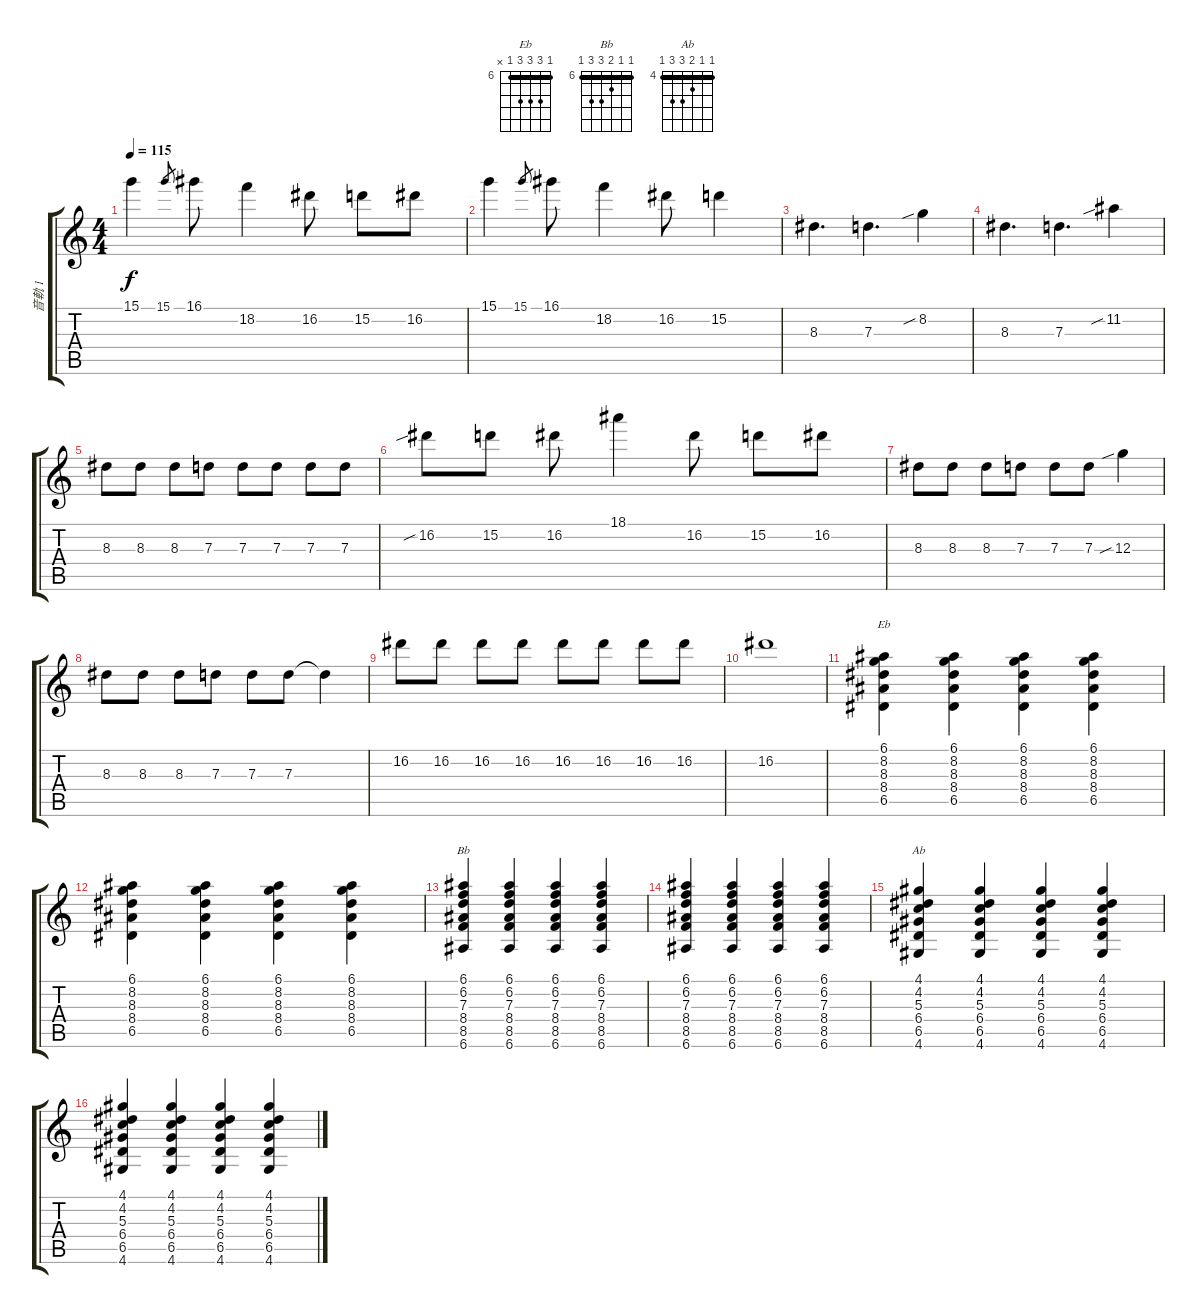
\track ("音軌 1" "音軌 1") {instrument electricguitarclean}
\staff {score tabs}
\tuning (E4 B3 G3 D3 A2 E2) {hide}
\chord ("Eb" 6 8 8 8 6 x) {firstfret 6 barre 6}
\chord ("Bb" 6 6 7 8 8 6) {firstfret 6 barre 6}
\chord ("Ab" 4 4 5 6 6 4) {firstfret 4 barre 4}
\ts (4 4)
\tempo 115
\clef g2
\ks c
15.1.4{dy f} 15.1.8{gr} 16.1.8 18.2.4 16.2.8 15.2.8 16.2.8 |
15.1.4 15.1.8{gr} 16.1.8 18.2.4 16.2.8 15.2.4 |
8.3.4{d} 7.3.4{d} 8.2{sib}.4 |
8.3.4{d} 7.3.4{d} 11.2{sib}.4 |
8.3.8 8.3.8 8.3.8 7.3.8 7.3.8 7.3.8 7.3.8 7.3.8 |
16.2{sib}.8 15.2.8 16.2.8 18.1.4 16.2.8 15.2.8 16.2.8 |
8.3.8 8.3.8 8.3.8 7.3.8 7.3.8 7.3.8 12.3{sib}.4 |
8.3.8 8.3.8 8.3.8 7.3.8 7.3.8 7.3.8 7.3{t}.4 |
16.2.8 16.2.8 16.2.8 16.2.8 16.2.8 16.2.8 16.2.8 16.2.8 |
16.2.1 |
(6.1 8.2 8.3 8.4 6.5).4{ch "Eb" instrument acousticguitarsteel} (6.1 8.2 8.3 8.4 6.5).4 (6.1 8.2 8.3 8.4 6.5).4 (6.1 8.2 8.3 8.4 6.5).4 |
(6.1 8.2 8.3 8.4 6.5).4 (6.1 8.2 8.3 8.4 6.5).4 (6.1 8.2 8.3 8.4 6.5).4 (6.1 8.2 8.3 8.4 6.5).4 |
(6.1 6.2 7.3 8.4 8.5 6.6).4{ch "Bb"} (6.1 6.2 7.3 8.4 8.5 6.6).4 (6.1 6.2 7.3 8.4 8.5 6.6).4 (6.1 6.2 7.3 8.4 8.5 6.6).4 |
(6.1 6.2 7.3 8.4 8.5 6.6).4 (6.1 6.2 7.3 8.4 8.5 6.6).4 (6.1 6.2 7.3 8.4 8.5 6.6).4 (6.1 6.2 7.3 8.4 8.5 6.6).4 |
(4.1 4.2 5.3 6.4 6.5 4.6).4{ch "Ab"} (4.1 4.2 5.3 6.4 6.5 4.6).4 (4.1 4.2 5.3 6.4 6.5 4.6).4 (4.1 4.2 5.3 6.4 6.5 4.6).4 |
(4.1 4.2 5.3 6.4 6.5 4.6).4 (4.1 4.2 5.3 6.4 6.5 4.6).4 (4.1 4.2 5.3 6.4 6.5 4.6).4 (4.1 4.2 5.3 6.4 6.5 4.6).4
